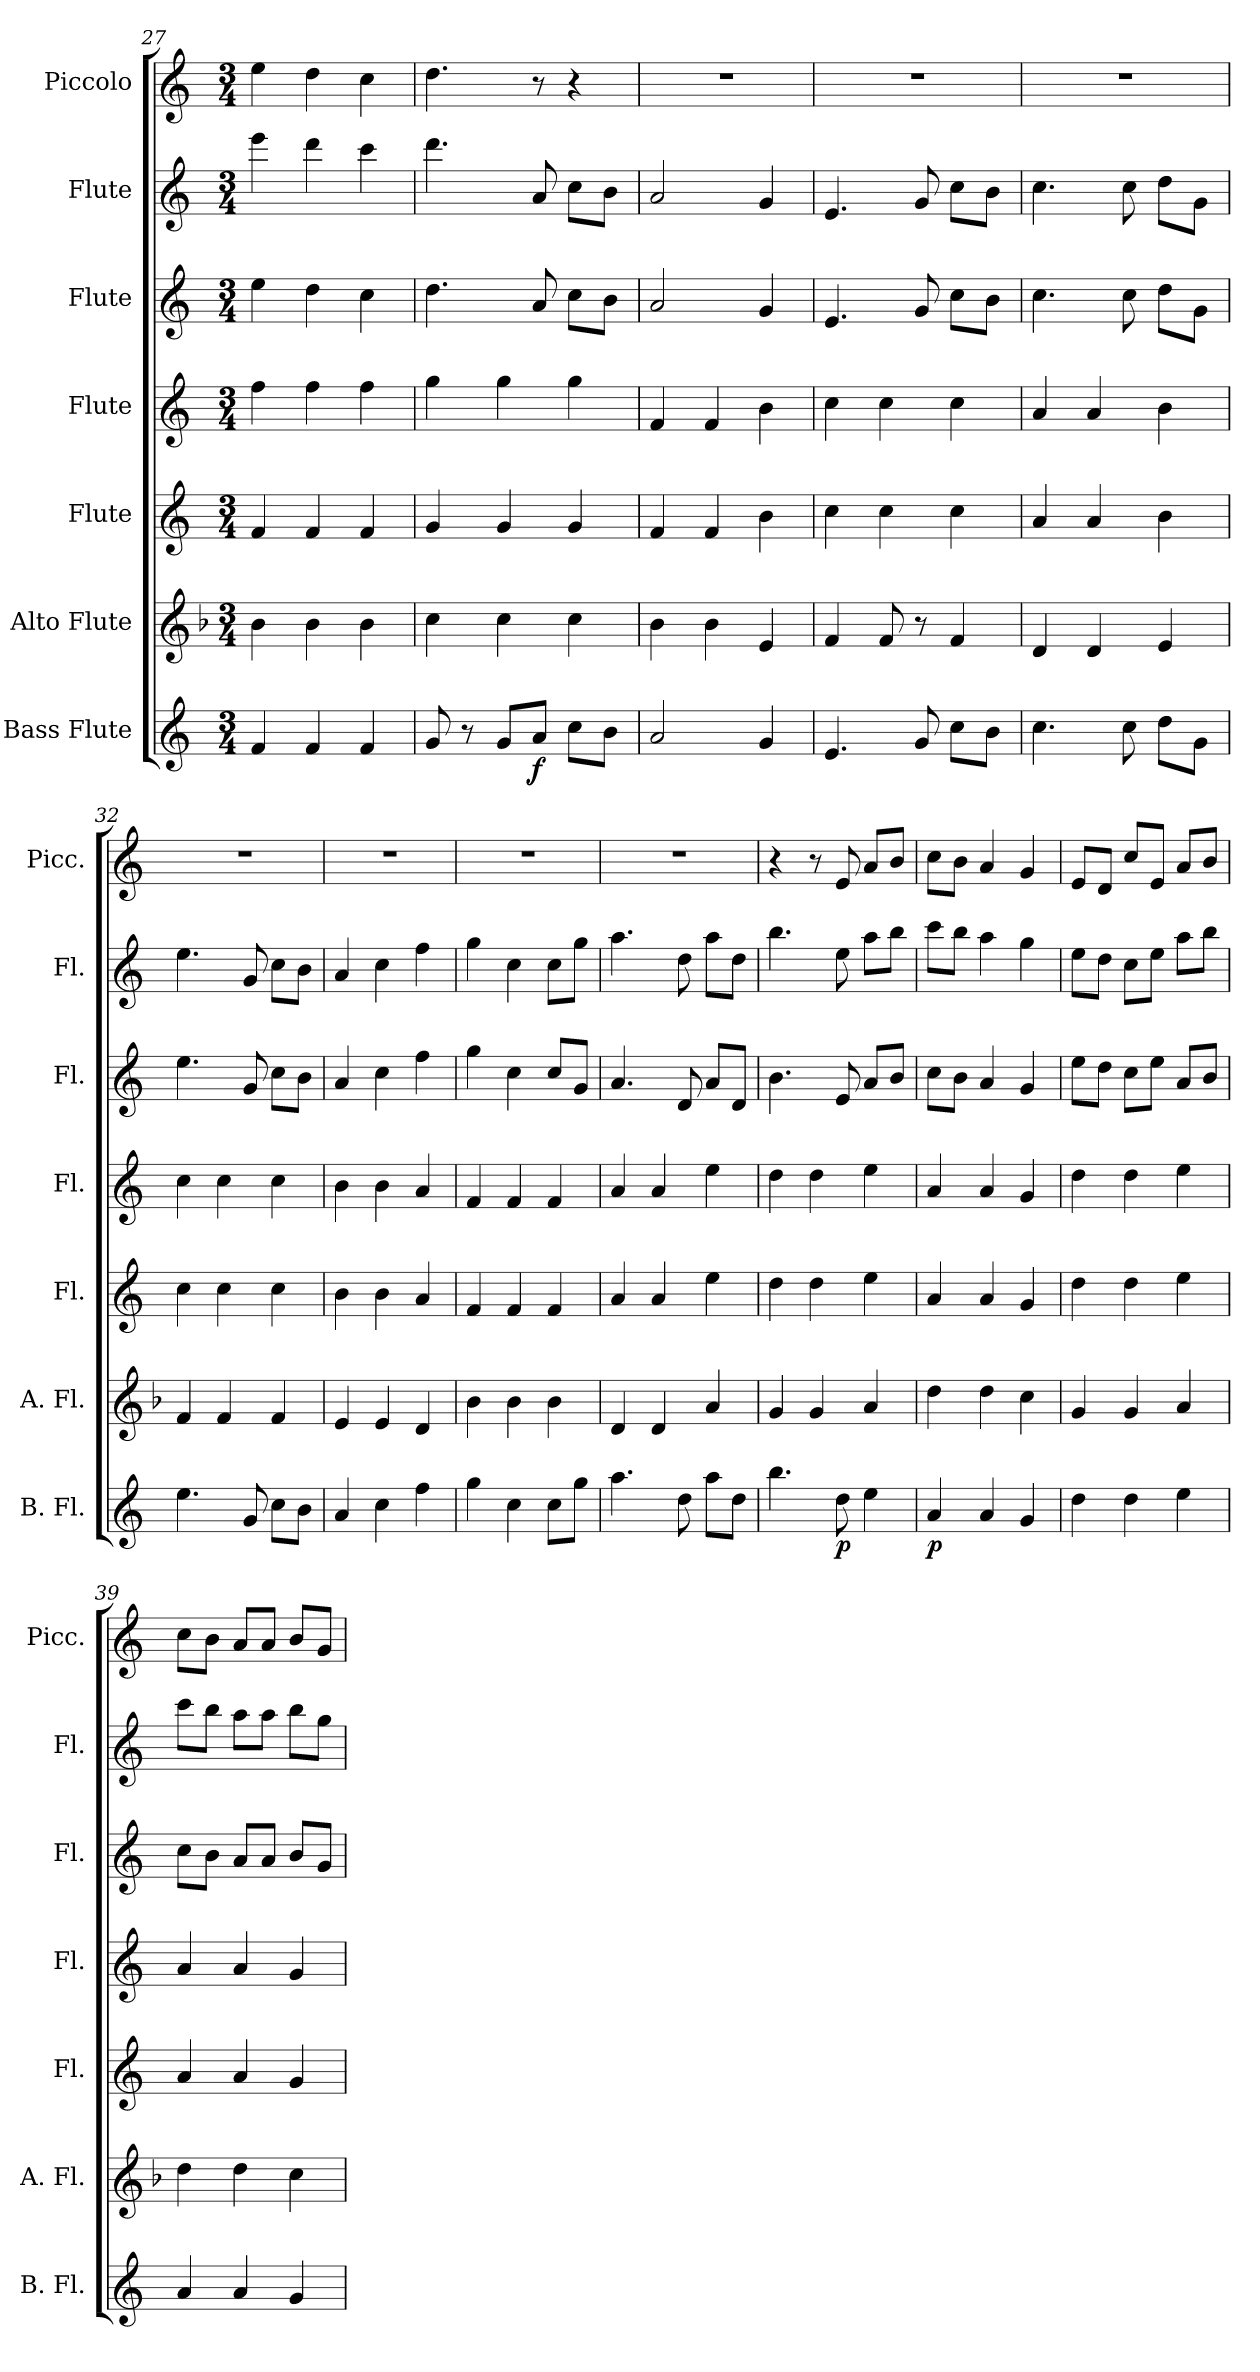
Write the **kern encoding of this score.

**kern	**dynam	**kern	**kern	**kern	**kern	**kern	**kern
*part7	*part7	*part6	*part5	*part4	*part3	*part2	*part1
*staff7	*staff7	*staff6	*staff5	*staff4	*staff3	*staff2	*staff1
*I"Bass Flute	*	*I"Alto Flute	*I"Flute	*I"Flute	*I"Flute	*I"Flute	*I"Piccolo
*I'B. Fl.	*	*I'A. Fl.	*I'Fl.	*I'Fl.	*I'Fl.	*I'Fl.	*I'Picc.
*clefG2	*	*clefG2	*clefG2	*clefG2	*clefG2	*clefG2	*clefG2
*ITrd7c12	*	*ITrd3c5	*	*	*	*	*ITrd-7c-12
*k[]	*	*k[]	*k[]	*k[]	*k[]	*k[]	*k[]
*M3/4	*	*M3/4	*M3/4	*M3/4	*M3/4	*M3/4	*M3/4
=27	=27	=27	=27	=27	=27	=27	=27
4F/	.	4f\	4f/	4ff\	4ee\	4eee\	4eee\
4F/	.	4f\	4f/	4ff\	4dd\	4ddd\	4ddd\
4F/	.	4f\	4f/	4ff\	4cc\	4ccc\	4ccc\
!!LO:PB:g=z
=28	=28	=28	=28	=28	=28	=28	=28
8G/	.	4g\	4g/	4gg\	4.dd\	4.ddd\	4.ddd\
8r	.	.	.	.	.	.	.
8G/L	.	4g\	4g/	4gg\	.	.	.
!	!LO:DY:b	!	!	!	!	!	!
8A/J	f	.	.	.	8a/	8a/	8r
8c\L	.	4g\	4g/	4gg\	8cc\L	8cc\L	4r
8B\J	.	.	.	.	8b\J	8b\J	.
=29	=29	=29	=29	=29	=29	=29	=29
2A/	.	4f\	4f/	4f/	2a/	2a/	2.r
.	.	4f\	4f/	4f/	.	.	.
4G/	.	4B/	4b\	4b\	4g/	4g/	.
=30	=30	=30	=30	=30	=30	=30	=30
4.E/	.	4c/	4cc\	4cc\	4.e/	4.e/	2.r
.	.	8c/	4cc\	4cc\	.	.	.
8G/	.	8r	.	.	8g/	8g/	.
8c\L	.	4c/	4cc\	4cc\	8cc\L	8cc\L	.
8B\J	.	.	.	.	8b\J	8b\J	.
=31	=31	=31	=31	=31	=31	=31	=31
4.c\	.	4A/	4a/	4a/	4.cc\	4.cc\	2.r
.	.	4A/	4a/	4a/	.	.	.
8c\	.	.	.	.	8cc\	8cc\	.
8d\L	.	4B/	4b\	4b\	8dd\L	8dd\L	.
8G\J	.	.	.	.	8g\J	8g\J	.
=32	=32	=32	=32	=32	=32	=32	=32
4.e\	.	4c/	4cc\	4cc\	4.ee\	4.ee\	2.r
.	.	4c/	4cc\	4cc\	.	.	.
8G/	.	.	.	.	8g/	8g/	.
8c\L	.	4c/	4cc\	4cc\	8cc\L	8cc\L	.
8B\J	.	.	.	.	8b\J	8b\J	.
=33	=33	=33	=33	=33	=33	=33	=33
4A/	.	4B/	4b\	4b\	4a/	4a/	2.r
4c\	.	4B/	4b\	4b\	4cc\	4cc\	.
4f\	.	4A/	4a/	4a/	4ff\	4ff\	.
=34	=34	=34	=34	=34	=34	=34	=34
4g\	.	4f\	4f/	4f/	4gg\	4gg\	2.r
4c\	.	4f\	4f/	4f/	4cc\	4cc\	.
8c\L	.	4f\	4f/	4f/	8cc/L	8cc\L	.
8g\J	.	.	.	.	8g/J	8gg\J	.
=35	=35	=35	=35	=35	=35	=35	=35
4.a\	.	4A/	4a/	4a/	4.a/	4.aa\	2.r
.	.	4A/	4a/	4a/	.	.	.
8d\	.	.	.	.	8d/	8dd\	.
8a\L	.	4e/	4ee\	4ee\	8a/L	8aa\L	.
8d\J	.	.	.	.	8d/J	8dd\J	.
!!LO:PB:g=z
=36	=36	=36	=36	=36	=36	=36	=36
4.b\	.	4d/	4dd\	4dd\	4.b\	4.bb\	4r
.	.	4d/	4dd\	4dd\	.	.	8r
!	!LO:DY:b	!	!	!	!	!	!
8d\	p	.	.	.	8e/	8ee\	8ee/
4e\	.	4e/	4ee\	4ee\	8a/L	8aa\L	8aa/L
.	.	.	.	.	8b/J	8bb\J	8bb/J
=37	=37	=37	=37	=37	=37	=37	=37
!	!LO:DY:b	!	!	!	!	!	!
4A/	p	4a\	4a/	4a/	8cc\L	8ccc\L	8ccc\L
.	.	.	.	.	8b\J	8bb\J	8bb\J
4A/	.	4a\	4a/	4a/	4a/	4aa\	4aa/
4G/	.	4g\	4g/	4g/	4g/	4gg\	4gg/
=38	=38	=38	=38	=38	=38	=38	=38
4d\	.	4d/	4dd\	4dd\	8ee\L	8ee\L	8ee/L
.	.	.	.	.	8dd\J	8dd\J	8dd/J
4d\	.	4d/	4dd\	4dd\	8cc\L	8cc\L	8ccc/L
.	.	.	.	.	8ee\J	8ee\J	8ee/J
4e\	.	4e/	4ee\	4ee\	8a/L	8aa\L	8aa/L
.	.	.	.	.	8b/J	8bb\J	8bb/J
=39	=39	=39	=39	=39	=39	=39	=39
4A/	.	4a\	4a/	4a/	8cc\L	8ccc\L	8ccc\L
.	.	.	.	.	8b\J	8bb\J	8bb\J
4A/	.	4a\	4a/	4a/	8a/L	8aa\L	8aa/L
.	.	.	.	.	8a/J	8aa\J	8aa/J
4G/	.	4g\	4g/	4g/	8b/L	8bb\L	8bb/L
.	.	.	.	.	8g/J	8gg\J	8gg/J
=	=	=	=	=	=	=	=
*-	*-	*-	*-	*-	*-	*-	*-
